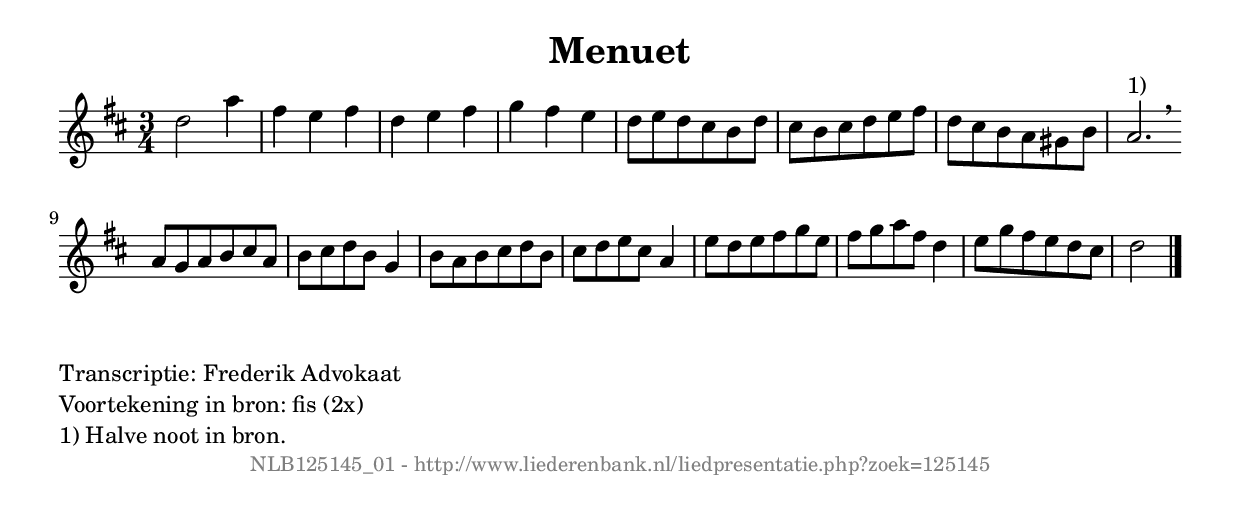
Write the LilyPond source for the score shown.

%
% produced by wce2krn 1.64 (7 June 2014)
%
\version"2.16"
#(append! paper-alist '(("long" . (cons (* 210 mm) (* 2000 mm)))))
#(set-default-paper-size "long")
sb = {\breathe}
mBreak = {\breathe }
bBreak = {\breathe }
x = {\once\override NoteHead #'style = #'cross }
gl=\glissando
itime={\override Staff.TimeSignature #'stencil = ##f }
ficta = {\once\set suggestAccidentals = ##t}
fine = {\once\override Score.RehearsalMark #'self-alignment-X = #1 \mark \markup {\italic{Fine}}}
dc = {\once\override Score.RehearsalMark #'self-alignment-X = #1 \mark \markup {\italic{D.C.}}}
dcf = {\once\override Score.RehearsalMark #'self-alignment-X = #1 \mark \markup {\italic{D.C. al Fine}}}
dcc = {\once\override Score.RehearsalMark #'self-alignment-X = #1 \mark \markup {\italic{D.C. al Coda}}}
ds = {\once\override Score.RehearsalMark #'self-alignment-X = #1 \mark \markup {\italic{D.S.}}}
dsf = {\once\override Score.RehearsalMark #'self-alignment-X = #1 \mark \markup {\italic{D.S. al Fine}}}
dsc = {\once\override Score.RehearsalMark #'self-alignment-X = #1 \mark \markup {\italic{D.S. al Coda}}}
pv = {\set Score.repeatCommands = #'((volta "1"))}
sv = {\set Score.repeatCommands = #'((volta "2"))}
tv = {\set Score.repeatCommands = #'((volta "3"))}
qv = {\set Score.repeatCommands = #'((volta "4"))}
xv = {\set Score.repeatCommands = #'((volta #f))}
\header{ tagline = ""
title = "Menuet"
}
\score {{
\key d \major
\relative g'
{
\set melismaBusyProperties = #'()
\time 3/4
\tempo 4=120
\override Score.MetronomeMark #'transparent = ##t
\override Score.RehearsalMark #'break-visibility = #(vector #t #t #f)
d'2 a'4 fis e fis d e fis g fis e d8 e d cis b d cis b cis d e fis d cis b a gis b a2.^"1)" \bar ":|:" \bBreak
a8 g a b cis a b cis d b g4 b8 a b cis d b cis d e cis a4 e'8 d e fis g e fis g a fis d4 e8 g fis e d cis d2 \bar "|."
 }}
 \midi { }
 \layout {
            indent = 0.0\cm
}
}
\markup { \wordwrap-string #" 
Transcriptie: Frederik Advokaat

Voortekening in bron: fis (2x)

1) Halve noot in bron.
"}
\markup { \vspace #0 } \markup { \with-color #grey \fill-line { \center-column { \smaller "NLB125145_01 - http://www.liederenbank.nl/liedpresentatie.php?zoek=125145" } } }
